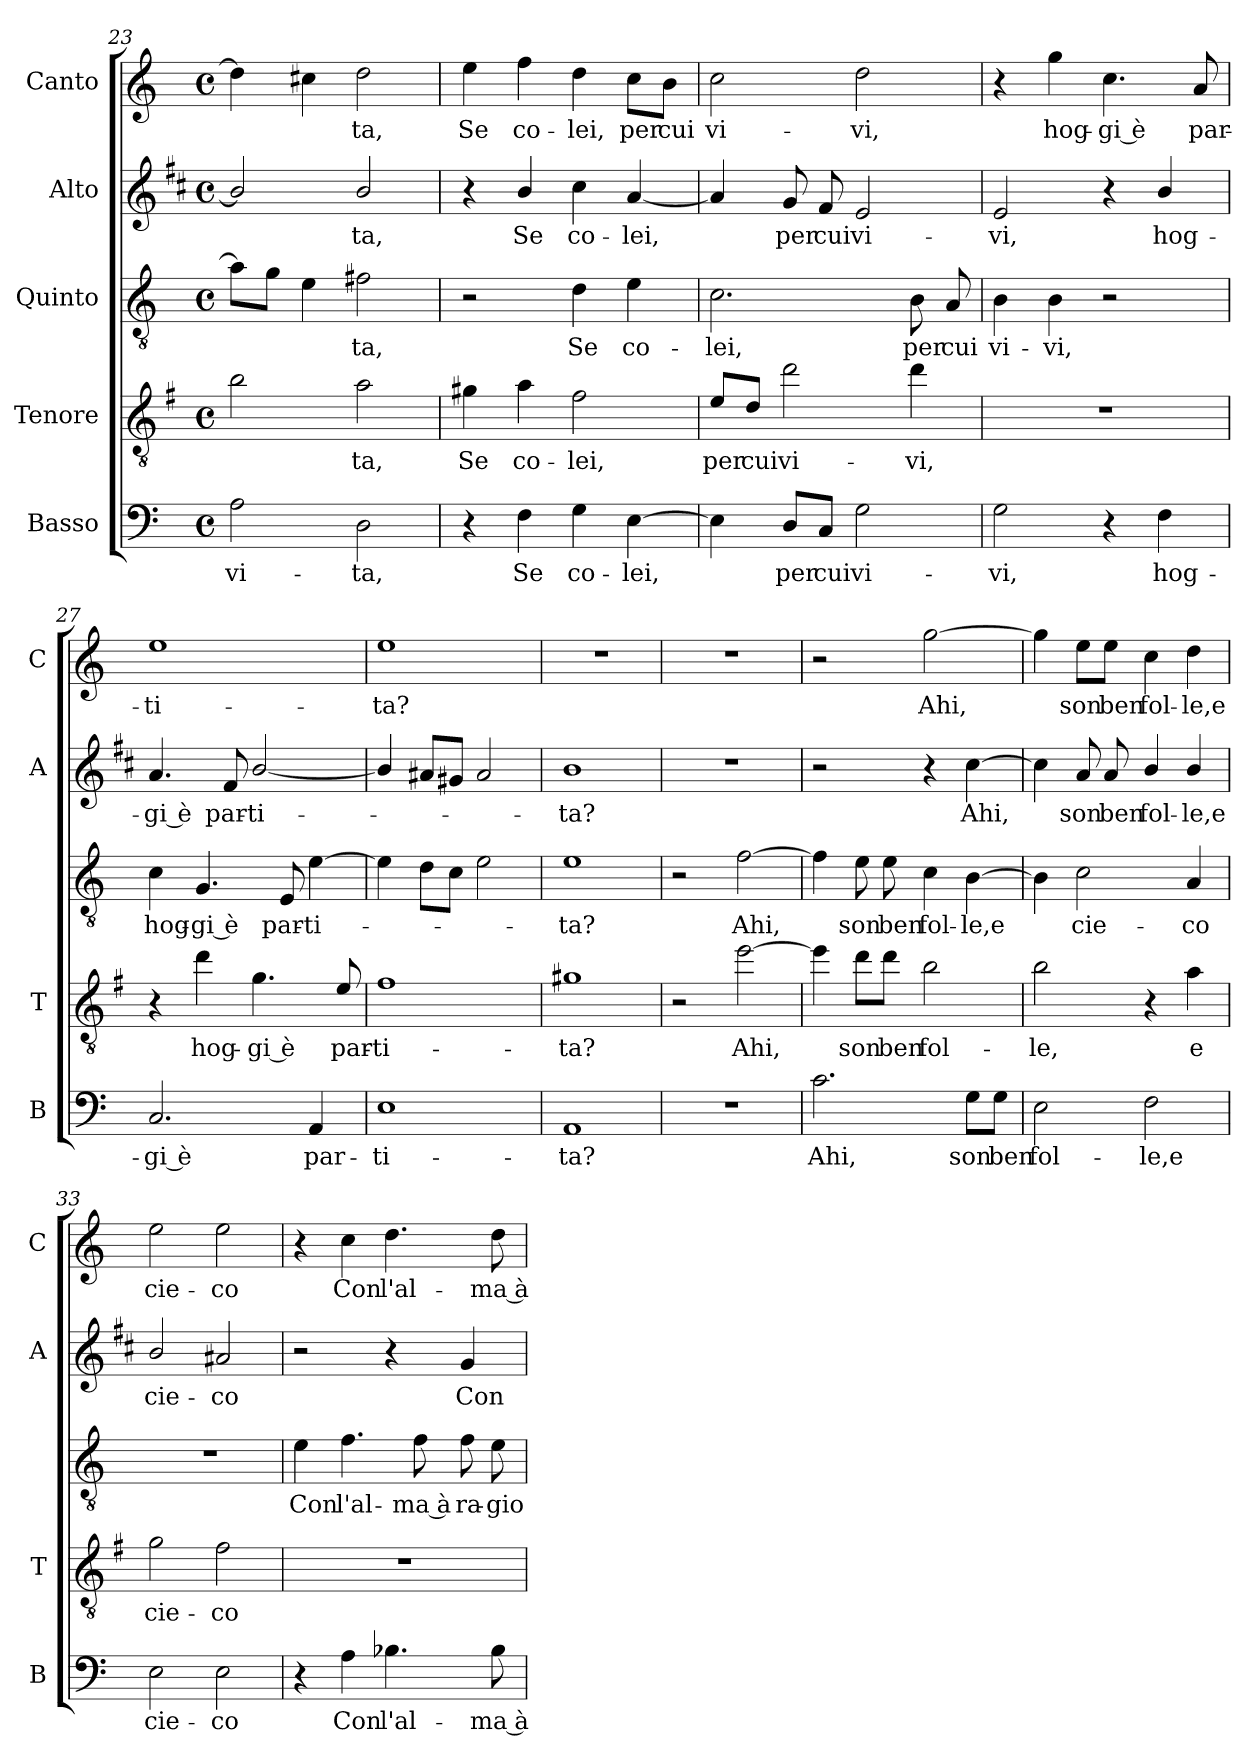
**kern	**text	**kern	**text	**kern	**text	**kern	**text	**kern	**text
*part5	*part5	*part4	*part4	*part3	*part3	*part2	*part2	*part1	*part1
*staff5	*staff5	*staff4	*staff4	*staff3	*staff3	*staff2	*staff2	*staff1	*staff1
*I"Basso	*	*I"Tenore	*	*I"Quinto	*	*I"Alto	*	*I"Canto	*
*I'B	*	*I'T	*	*	*	*I'A	*	*I'C	*
*clefF4	*	*clefGv2	*	*clefGv2	*	*clefG2	*	*clefG2	*
*	*	*ITrd4c7	*	*	*	*ITrd1c2	*	*	*
*k[]	*	*k[]	*	*k[]	*	*k[]	*	*k[]	*
*C:	*	*C:	*	*C:	*	*C:	*	*C:	*
*M4/4	*	*M4/4	*	*M4/4	*	*M4/4	*	*M4/4	*
*met(c)	*	*met(c)	*	*met(c)	*	*met(c)	*	*met(c)	*
=23	=23	=23	=23	=23	=23	=23	=23	=23	=23
!	!LO:LY:b	!	!	!	!	!	!	!	!
2A\	vi-	2e\	.	8a\L]	.	2a/]	.	4dd\]	.
.	.	.	.	8g\J	.	.	.	.	.
.	.	.	.	4e\	.	.	.	4cc#X\	.
!	!LO:LY:b	!	!LO:LY:b	!	!LO:LY:b	!	!LO:LY:b	!	!LO:LY:b
2D\	-ta,	2d\	-ta,	2f#X\	-ta,	2a/	-ta,	2dd\	-ta,
=24	=24	=24	=24	=24	=24	=24	=24	=24	=24
!	!	!	!LO:LY:b	!	!	!	!	!	!LO:LY:b
4r	.	4c#X\	Se	2r	.	4r	.	4ee\	Se
!	!LO:LY:b	!	!LO:LY:b	!	!	!	!LO:LY:b	!	!LO:LY:b
4F\	Se	4d\	co-	.	.	4a/	Se	4ff\	co-
!	!LO:LY:b	!	!LO:LY:b	!	!LO:LY:b	!	!LO:LY:b	!	!LO:LY:b
4G\	co-	2B\	-lei,	4d\	Se	4b\	co-	4dd\	-lei,
!	!LO:LY:b	!	!	!	!LO:LY:b	!	!LO:LY:b	!	!LO:LY:b
[4E\	-lei,	.	.	4e\	co-	[4g/	-lei,	8cc\L	per
!	!	!	!	!	!	!	!	!	!LO:LY:b
.	.	.	.	.	.	.	.	8b\J	cui
=25	=25	=25	=25	=25	=25	=25	=25	=25	=25
!	!	!	!LO:LY:b	!	!LO:LY:b	!	!	!	!LO:LY:b
4E\]	.	8A/L	per	2.c\	-lei,	4g/]	.	2cc\	vi-
!	!	!	!LO:LY:b	!	!	!	!	!	!
.	.	8G/J	cui	.	.	.	.	.	.
!	!LO:LY:b	!	!LO:LY:b	!	!	!	!LO:LY:b	!	!
8D/L	per	2g\	vi-	.	.	8f/	per	.	.
!	!LO:LY:b	!	!	!	!	!	!LO:LY:b	!	!
8C/J	cui	.	.	.	.	8e/	cui	.	.
!	!LO:LY:b	!	!	!	!	!	!LO:LY:b	!	!LO:LY:b
2G\	vi-	.	.	.	.	2d/	vi-	2dd\	-vi,
!	!	!	!LO:LY:b	!	!LO:LY:b	!	!	!	!
.	.	4g\	-vi,	8B\	per	.	.	.	.
!	!	!	!	!	!LO:LY:b	!	!	!	!
.	.	.	.	8A/	cui	.	.	.	.
=26	=26	=26	=26	=26	=26	=26	=26	=26	=26
!	!LO:LY:b	!	!	!	!LO:LY:b	!	!LO:LY:b	!	!
2G\	-vi,	1r	.	4B\	vi-	2d/	-vi,	4r	.
!	!	!	!	!	!LO:LY:b	!	!	!	!LO:LY:b
.	.	.	.	4B\	-vi,	.	.	4gg\	hog-
!	!	!	!	!	!	!	!	!	!LO:LY:b
4r	.	.	.	2r	.	4r	.	4.cc\	-gi è
!	!LO:LY:b	!	!	!	!	!	!LO:LY:b	!	!
4F\	hog-	.	.	.	.	4a/	hog-	.	.
!	!	!	!	!	!	!	!	!	!LO:LY:b
.	.	.	.	.	.	.	.	8a/	par-
=27	=27	=27	=27	=27	=27	=27	=27	=27	=27
!	!LO:LY:b	!	!	!	!LO:LY:b	!	!LO:LY:b	!	!LO:LY:b
2.C/	-gi è	4r	.	4c\	hog-	4.g/	-gi è	1ee	-ti-
!	!	!	!LO:LY:b	!	!LO:LY:b	!	!	!	!
.	.	4g\	hog-	4.G/	-gi è	.	.	.	.
!	!	!	!	!	!	!	!LO:LY:b	!	!
.	.	.	.	.	.	8e/	par-	.	.
!	!	!	!LO:LY:b	!	!	!	!LO:LY:b	!	!
.	.	4.c\	-gi è	.	.	[2a/	-ti-	.	.
!	!	!	!	!	!LO:LY:b	!	!	!	!
.	.	.	.	8E/	par-	.	.	.	.
!	!LO:LY:b	!	!	!	!LO:LY:b	!	!	!	!
4AA/	par-	.	.	[4e\	-ti-	.	.	.	.
!	!	!	!LO:LY:b	!	!	!	!	!	!
.	.	8A/	par-	.	.	.	.	.	.
!!LO:LB:g=z
=28	=28	=28	=28	=28	=28	=28	=28	=28	=28
!	!LO:LY:b	!	!LO:LY:b	!	!	!	!	!	!LO:LY:b
1E	-ti-	1B	-ti-	4e\]	.	4a/]	.	1ee	-ta?
.	.	.	.	8d\L	.	8g#X/L	.	.	.
.	.	.	.	8c\J	.	8f#X/J	.	.	.
.	.	.	.	2e\	.	2g#/	.	.	.
=29	=29	=29	=29	=29	=29	=29	=29	=29	=29
!	!LO:LY:b	!	!LO:LY:b	!	!LO:LY:b	!	!LO:LY:b	!	!
1AA	-ta?	1c#X	-ta?	1e	-ta?	1a	-ta?	1r	.
=30	=30	=30	=30	=30	=30	=30	=30	=30	=30
1r	.	2r	.	2r	.	1r	.	1r	.
!	!	!	!LO:LY:b	!	!LO:LY:b	!	!	!	!
.	.	[2a\	Ahi,	[2f\	Ahi,	.	.	.	.
=31	=31	=31	=31	=31	=31	=31	=31	=31	=31
!	!LO:LY:b	!	!	!	!	!	!	!	!
2.c\	Ahi,	4a\]	.	4f\]	.	2r	.	2r	.
!	!	!	!LO:LY:b	!	!LO:LY:b	!	!	!	!
.	.	8g\L	son	8e\	son	.	.	.	.
!	!	!	!LO:LY:b	!	!LO:LY:b	!	!	!	!
.	.	8g\J	ben	8e\	ben	.	.	.	.
!	!	!	!LO:LY:b	!	!LO:LY:b	!	!	!	!LO:LY:b
.	.	2e\	fol-	4c\	fol-	4r	.	[2gg\	Ahi,
!	!LO:LY:b	!	!	!	!LO:LY:b	!	!LO:LY:b	!	!
8G\L	son	.	.	[4B\	-le,e	[4b\	Ahi,	.	.
!	!LO:LY:b	!	!	!	!	!	!	!	!
8G\J	ben	.	.	.	.	.	.	.	.
=32	=32	=32	=32	=32	=32	=32	=32	=32	=32
!	!LO:LY:b	!	!LO:LY:b	!	!	!	!	!	!
2E\	fol-	2e\	-le,	4B\]	.	4b\]	.	4gg\]	.
!	!	!	!	!	!LO:LY:b	!	!LO:LY:b	!	!LO:LY:b
.	.	.	.	2c\	cie-	8g/	son	8ee\L	son
!	!	!	!	!	!	!	!LO:LY:b	!	!LO:LY:b
.	.	.	.	.	.	8g/	ben	8ee\J	ben
!	!LO:LY:b	!	!	!	!	!	!LO:LY:b	!	!LO:LY:b
2F\	-le,e	4r	.	.	.	4a/	fol-	4cc\	fol-
!	!	!	!LO:LY:b	!	!LO:LY:b	!	!LO:LY:b	!	!LO:LY:b
.	.	4d\	e	4A/	-co	4a/	-le,e	4dd\	-le,e
=33	=33	=33	=33	=33	=33	=33	=33	=33	=33
!	!LO:LY:b	!	!LO:LY:b	!	!	!	!LO:LY:b	!	!LO:LY:b
2E\	cie-	2c\	cie-	1r	.	2a/	cie-	2ee\	cie-
!	!LO:LY:b	!	!LO:LY:b	!	!	!	!LO:LY:b	!	!LO:LY:b
2E\	-co	2B\	-co	.	.	2g#X/	-co	2ee\	-co
=34	=34	=34	=34	=34	=34	=34	=34	=34	=34
!	!	!	!	!	!LO:LY:b	!	!	!	!
4r	.	1r	.	4e\	Con	2r	.	4r	.
!	!LO:LY:b	!	!	!	!LO:LY:b	!	!	!	!LO:LY:b
4A\	Con	.	.	4.f\	l'al-	.	.	4cc\	Con
!	!LO:LY:b	!	!	!	!	!	!	!	!LO:LY:b
4.B-X\	l'al-	.	.	.	.	4r	.	4.dd\	l'al-
!	!	!	!	!	!LO:LY:b	!	!	!	!
.	.	.	.	8f\	-ma à	.	.	.	.
!	!	!	!	!	!LO:LY:b	!	!LO:LY:b	!	!
.	.	.	.	8f\	ra-	4f/	Con	.	.
!	!LO:LY:b	!	!	!	!LO:LY:b	!	!	!	!LO:LY:b
8B-\	-ma à	.	.	8e\	-gio-	.	.	8dd\	-ma à
=	=	=	=	=	=	=	=	=	=
*-	*-	*-	*-	*-	*-	*-	*-	*-	*-
